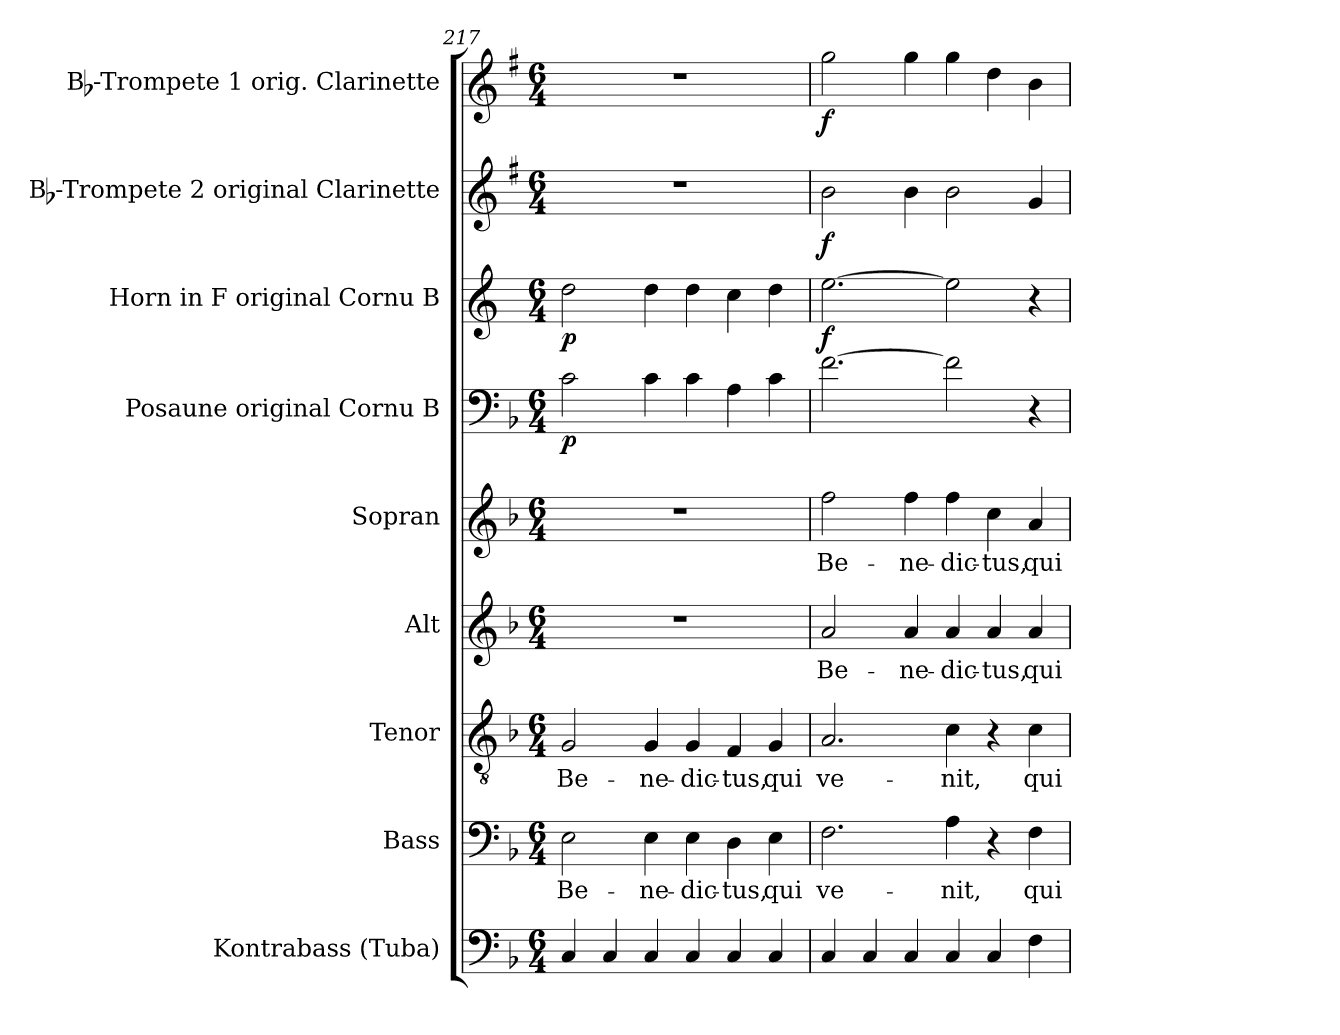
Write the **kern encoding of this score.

**kern	**kern	**text	**kern	**text	**kern	**text	**kern	**text	**kern	**dynam	**kern	**dynam	**kern	**dynam	**kern	**dynam
*part9	*part8	*part8	*part7	*part7	*part6	*part6	*part5	*part5	*part4	*part4	*part3	*part3	*part2	*part2	*part1	*part1
*staff9	*staff8	*staff8	*staff7	*staff7	*staff6	*staff6	*staff5	*staff5	*staff4	*staff4	*staff3	*staff3	*staff2	*staff2	*staff1	*staff1
*I"Kontrabass (Tuba)	*I"Bass	*	*I"Tenor	*	*I"Alt	*	*I"Sopran	*	*I"Posaune original Cornu B	*	*I"Horn in F original Cornu B	*	*I"Bb-Trompete 2 original Clarinette	*	*I"Bb-Trompete 1 orig. Clarinette	*
*I'Kb.	*I'B.	*	*I'T.	*	*I'A.	*	*I'S.	*	*I'Pos.	*	*I'Hrn.	*	*I'Bb Trp. 2	*	*I'Bb Trp. 1	*
!!LO:PB:g=z
*clefF4	*clefF4	*	*clefGv2	*	*clefG2	*	*clefG2	*	*clefF4	*	*clefG2	*	*clefG2	*	*clefG2	*
*ITrd7c12	*	*	*	*	*	*	*	*	*	*	*ITrd4c7	*	*ITrd1c2	*	*ITrd1c2	*
*k[b-]	*k[b-]	*	*k[b-]	*	*k[b-]	*	*k[b-]	*	*k[b-]	*	*k[b-]	*	*k[b-]	*	*k[b-]	*
*F:	*F:	*	*F:	*	*F:	*	*F:	*	*F:	*	*F:	*	*F:	*	*F:	*
*M6/4	*M6/4	*	*M6/4	*	*M6/4	*	*M6/4	*	*M6/4	*	*M6/4	*	*M6/4	*	*M6/4	*
=217	=217	=217	=217	=217	=217	=217	=217	=217	=217	=217	=217	=217	=217	=217	=217	=217
!	!	!LO:LY:b	!	!LO:LY:b	!	!	!	!	!	!LO:DY:b	!	!LO:DY:b	!	!	!	!
4CC/	2E\	Be-	2G/	Be-	1.r	.	1.r	.	2c\	p	2g\	p	1.r	.	1.r	.
4CC/	.	.	.	.	.	.	.	.	.	.	.	.	.	.	.	.
!	!	!LO:LY:b	!	!LO:LY:b	!	!	!	!	!	!	!	!	!	!	!	!
4CC/	4E\	-ne-	4G/	-ne-	.	.	.	.	4c\	.	4g\	.	.	.	.	.
!	!	!LO:LY:b	!	!LO:LY:b	!	!	!	!	!	!	!	!	!	!	!	!
4CC/	4E\	-dic-	4G/	-dic-	.	.	.	.	4c\	.	4g\	.	.	.	.	.
!	!	!LO:LY:b	!	!LO:LY:b	!	!	!	!	!	!	!	!	!	!	!	!
4CC/	4D\	-tus,	4F/	-tus,	.	.	.	.	4A\	.	4f\	.	.	.	.	.
!	!	!LO:LY:b	!	!LO:LY:b	!	!	!	!	!	!	!	!	!	!	!	!
4CC/	4E\	qui	4G/	qui	.	.	.	.	4c\	.	4g\	.	.	.	.	.
=218	=218	=218	=218	=218	=218	=218	=218	=218	=218	=218	=218	=218	=218	=218	=218	=218
!	!	!LO:LY:b	!	!LO:LY:b	!	!LO:LY:b	!	!LO:LY:b	!	!	!	!LO:DY:b	!	!LO:DY:b	!	!LO:DY:b
4CC/	2.F\	ve-	2.A/	ve-	2a/	Be-	2ff\	Be-	[2.f\	.	[2.a\	f	2a\	f	2ff\	f
4CC/	.	.	.	.	.	.	.	.	.	.	.	.	.	.	.	.
!	!	!	!	!	!	!LO:LY:b	!	!LO:LY:b	!	!	!	!	!	!	!	!
4CC/	.	.	.	.	4a/	-ne-	4ff\	-ne-	.	.	.	.	4a\	.	4ff\	.
!	!	!LO:LY:b	!	!LO:LY:b	!	!LO:LY:b	!	!LO:LY:b	!	!	!	!	!	!	!	!
4CC/	4A\	-nit,	4c\	-nit,	4a/	-dic-	4ff\	-dic-	2f\]	.	2a\]	.	2a\	.	4ff\	.
!	!	!	!	!	!	!LO:LY:b	!	!LO:LY:b	!	!	!	!	!	!	!	!
4CC/	4r	.	4r	.	4a/	-tus,	4cc\	-tus,	.	.	.	.	.	.	4cc\	.
!	!	!LO:LY:b	!	!LO:LY:b	!	!LO:LY:b	!	!LO:LY:b	!	!	!	!	!	!	!	!
4FF\	4F\	qui	4c\	qui	4a/	qui	4a/	qui	4r	.	4r	.	4f/	.	4a\	.
=	=	=	=	=	=	=	=	=	=	=	=	=	=	=	=	=
*-	*-	*-	*-	*-	*-	*-	*-	*-	*-	*-	*-	*-	*-	*-	*-	*-
